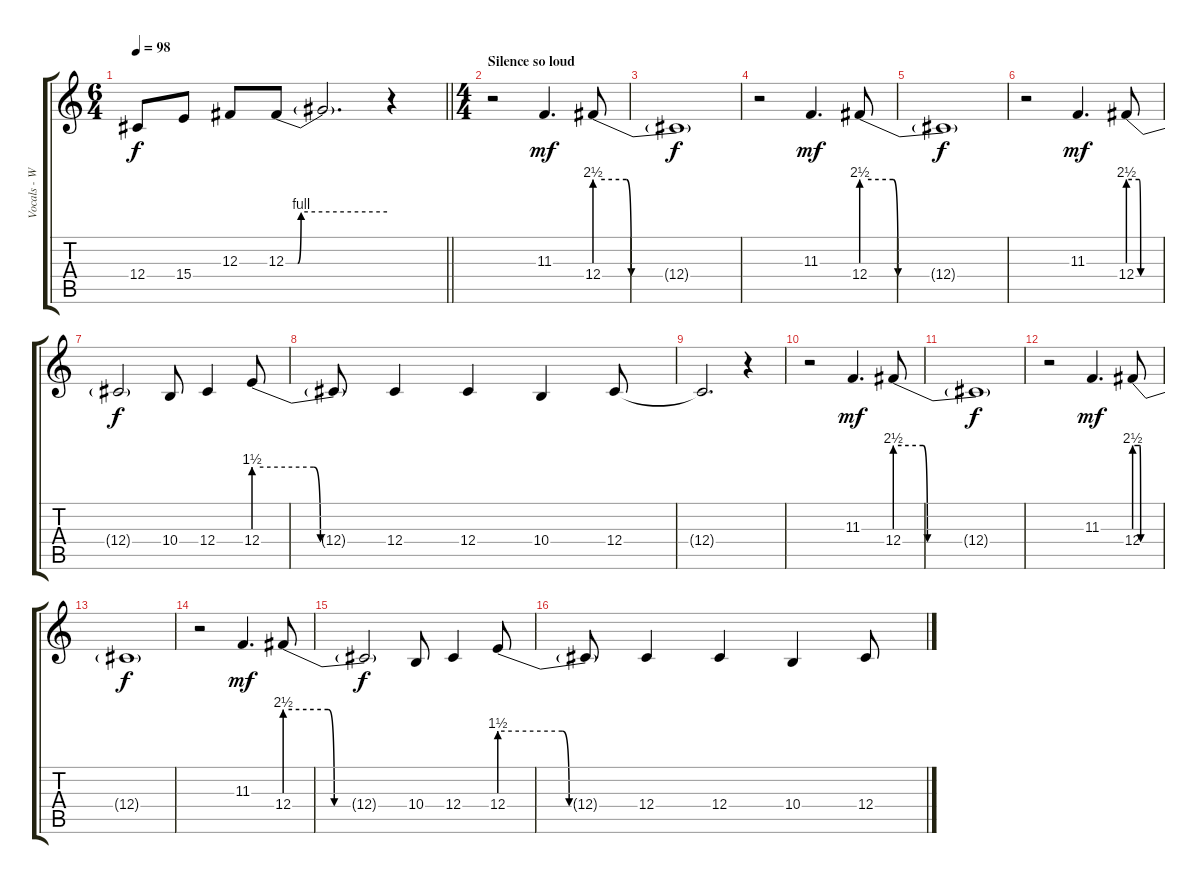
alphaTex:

\track ("Vocals - William DuVall" "Vocals - W") {instrument altosax}
\staff {score tabs}
\tuning (Eb4 Bb3 Gb3 Db3 Ab2 Db2) {hide}
\ts (6 4)
\tempo 98
\clef g2
\barLineRight lightlight
\ks c
12.4.8{dy f} 15.4.8 12.3.8 12.3{be (custom 0 0 7 0 9 4 60 4)}.8 12.3{t}.2{d} r.4 |
\ts (4 4)
\section ("" "Silence so loud")
r.2 11.3.4{d dy mf} 12.4{be (custom 0 10 13 10 15 0 60 0)}.8 |
12.4{t}.1{dy f} |
r.2 11.3.4{d dy mf} 12.4{be (custom 0 10 13 10 15 0 60 0)}.8 |
12.4{t}.1{dy f} |
r.2 11.3.4{d dy mf} 12.4{be (custom 0 10 21 10 24 0 60 0)}.8 |
12.4{t}.2{dy f} 10.4.8 12.4.4 12.4{be (custom 0 6 27 6 30 0 60 0)}.8 |
12.4{t}.8 12.4.4 12.4.4 10.4.4 12.4.8 |
12.4{t}.2{d} r.4 |
r.2 11.3.4{d dy mf} 12.4{be (custom 0 10 13 10 15 0 60 0)}.8 |
12.4{t}.1{dy f} |
r.2 11.3.4{d dy mf} 12.4{be (custom 0 10 13 10 15 0 60 0)}.8 |
12.4{t}.1{dy f} |
r.2 11.3.4{d dy mf} 12.4{be (custom 0 10 21 10 24 0 60 0)}.8 |
12.4{t}.2{dy f} 10.4.8 12.4.4 12.4{be (custom 0 6 27 6 30 0 60 0)}.8 |
12.4{t}.8 12.4.4 12.4.4 10.4.4 12.4.8
